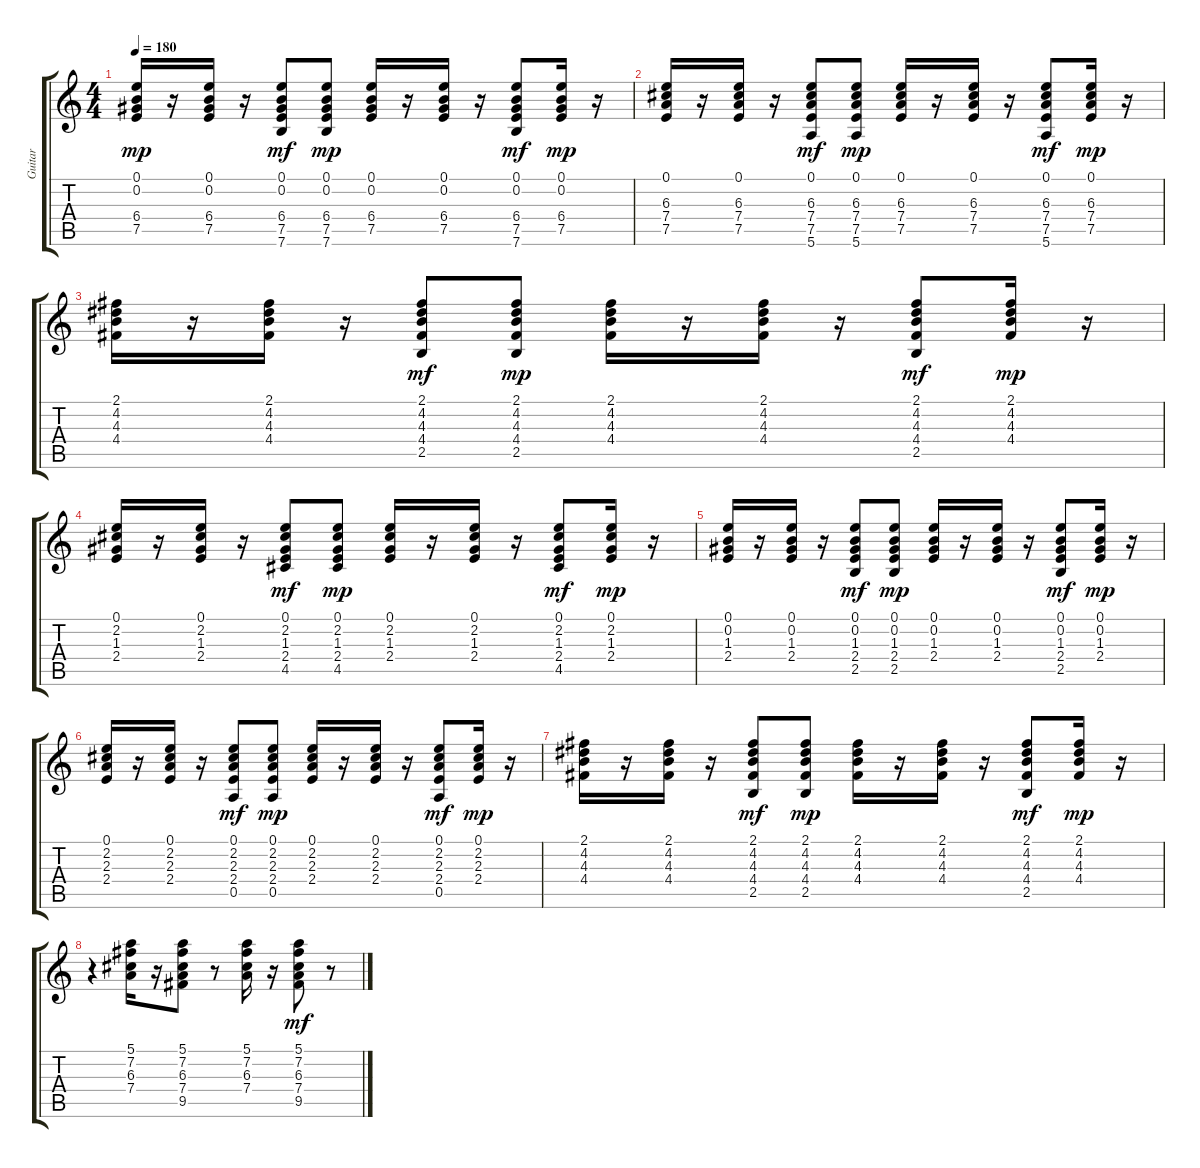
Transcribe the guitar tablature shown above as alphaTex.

\track ("Guitar" "Guitar") {instrument acousticguitarsteel}
\staff {score tabs}
\tuning (E4 B3 G3 D3 A2 E2) {hide}
\ts (4 4)
\tempo 180
\clef g2
\ks c
(0.1 0.2 6.4 7.5).16{dy mp} r.16 (0.1 0.2 6.4 7.5).16 r.16 (0.1 0.2 6.4 7.5 7.6).8{dy mf} (0.1 0.2 6.4 7.5 7.6).8{dy mp} (0.1 0.2 6.4 7.5).16 r.16 (0.1 0.2 6.4 7.5).16 r.16 (0.1 0.2 6.4 7.5 7.6).8{dy mf} (0.1 0.2 6.4 7.5).16{dy mp} r.16 |
(0.1 6.3 7.4 7.5).16 r.16 (0.1 6.3 7.4 7.5).16 r.16 (0.1 6.3 7.4 7.5 5.6).8{dy mf} (0.1 6.3 7.4 7.5 5.6).8{dy mp} (0.1 6.3 7.4 7.5).16 r.16 (0.1 6.3 7.4 7.5).16 r.16 (0.1 6.3 7.4 7.5 5.6).8{dy mf} (0.1 6.3 7.4 7.5).16{dy mp} r.16 |
(2.1 4.2 4.3 4.4).16 r.16 (2.1 4.2 4.3 4.4).16 r.16 (2.1 4.2 4.3 4.4 2.5).8{dy mf} (2.1 4.2 4.3 4.4 2.5).8{dy mp} (2.1 4.2 4.3 4.4).16 r.16 (2.1 4.2 4.3 4.4).16 r.16 (2.1 4.2 4.3 4.4 2.5).8{dy mf} (2.1 4.2 4.3 4.4).16{dy mp} r.16 |
(0.1 2.2 1.3 2.4).16 r.16 (0.1 2.2 1.3 2.4).16 r.16 (0.1 2.2 1.3 2.4 4.5).8{dy mf} (0.1 2.2 1.3 2.4 4.5).8{dy mp} (0.1 2.2 1.3 2.4).16 r.16 (0.1 2.2 1.3 2.4).16 r.16 (0.1 2.2 1.3 2.4 4.5).8{dy mf} (0.1 2.2 1.3 2.4).16{dy mp} r.16 |
(0.1 0.2 1.3 2.4).16 r.16 (0.1 0.2 1.3 2.4).16 r.16 (0.1 0.2 1.3 2.4 2.5).8{dy mf} (0.1 0.2 1.3 2.4 2.5).8{dy mp} (0.1 0.2 1.3 2.4).16 r.16 (0.1 0.2 1.3 2.4).16 r.16 (0.1 0.2 1.3 2.4 2.5).8{dy mf} (0.1 0.2 1.3 2.4).16{dy mp} r.16 |
(0.1 2.2 2.3 2.4).16 r.16 (0.1 2.2 2.3 2.4).16 r.16 (0.1 2.2 2.3 2.4 0.5).8{dy mf} (0.1 2.2 2.3 2.4 0.5).8{dy mp} (0.1 2.2 2.3 2.4).16 r.16 (0.1 2.2 2.3 2.4).16 r.16 (0.1 2.2 2.3 2.4 0.5).8{dy mf} (0.1 2.2 2.3 2.4).16{dy mp} r.16 |
(2.1 4.2 4.3 4.4).16 r.16 (2.1 4.2 4.3 4.4).16 r.16 (2.1 4.2 4.3 4.4 2.5).8{dy mf} (2.1 4.2 4.3 4.4 2.5).8{dy mp} (2.1 4.2 4.3 4.4).16 r.16 (2.1 4.2 4.3 4.4).16 r.16 (2.1 4.2 4.3 4.4 2.5).8{dy mf} (2.1 4.2 4.3 4.4).16{dy mp} r.16 |
r.4 (5.1 7.2 6.3 7.4).16 r.16 (5.1 7.2 6.3 7.4 9.5).8 r.8 (5.1 7.2 6.3 7.4).16 r.16 (5.1 7.2 6.3 7.4 9.5).8{dy mf} r.8
